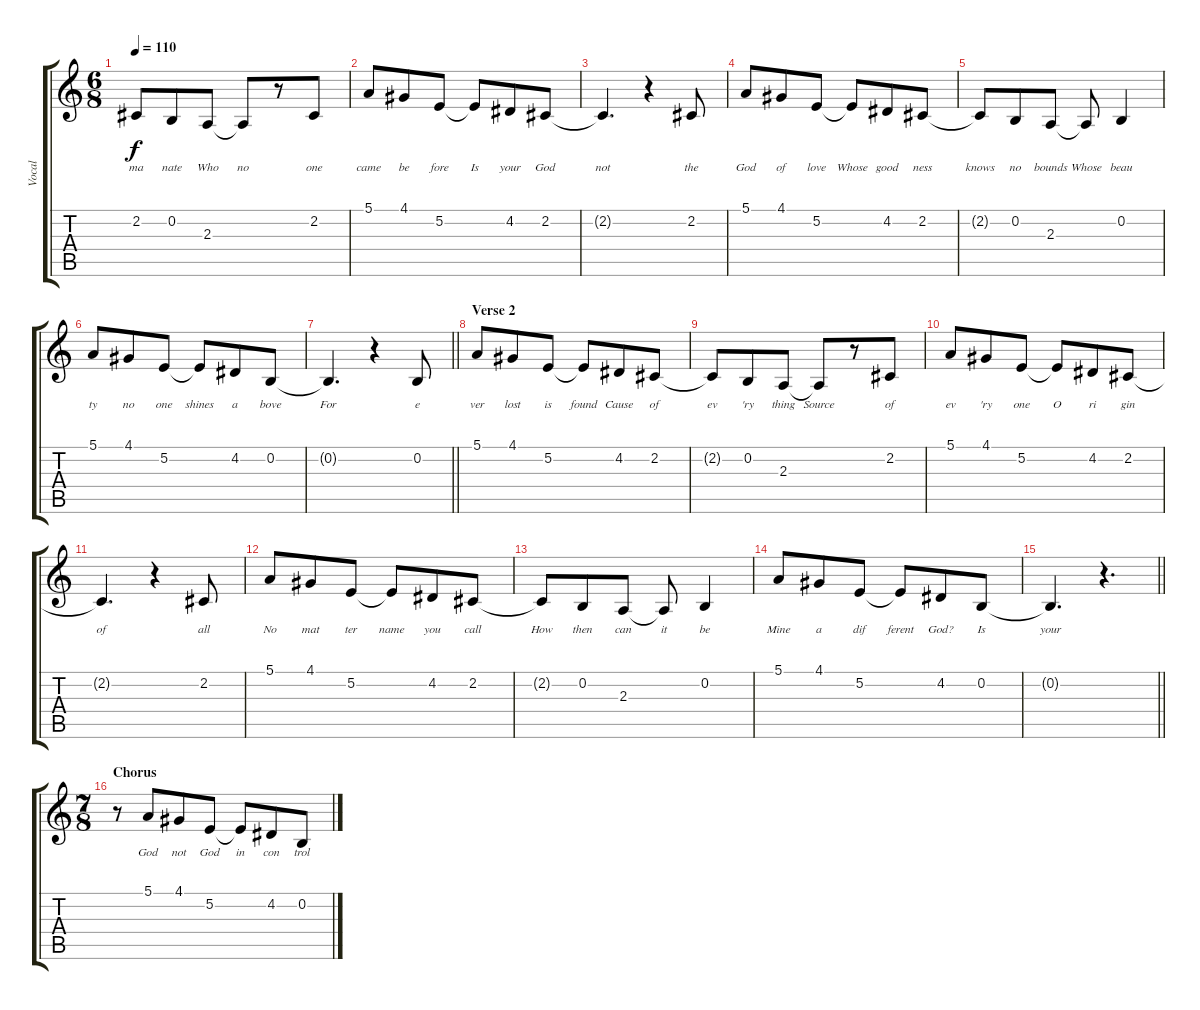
\track ("Vocal" "Vocal") {instrument acousticgrandpiano}
\staff {score tabs}
\tuning (E4 B3 G3 D3 A2 E2) {hide}
\ts (6 8)
\tempo 110
\clef g2
\ks c
2.2{t}.8{lyrics (0 "ma") lyrics (1 "") lyrics (2 "") lyrics (3 "") lyrics (4 "") dy f} 0.2.8{lyrics (0 "nate") lyrics (1 "") lyrics (2 "") lyrics (3 "") lyrics (4 "")} 2.3.8{lyrics (0 "Who") lyrics (1 "") lyrics (2 "") lyrics (3 "") lyrics (4 "")} 2.3{t}.8{lyrics (0 "no") lyrics (1 "") lyrics (2 "") lyrics (3 "") lyrics (4 "")} r.8 2.2.8{lyrics (0 "one") lyrics (1 "") lyrics (2 "") lyrics (3 "") lyrics (4 "")} |
5.1.8{lyrics (0 "came") lyrics (1 "") lyrics (2 "") lyrics (3 "") lyrics (4 "")} 4.1.8{lyrics (0 "be") lyrics (1 "") lyrics (2 "") lyrics (3 "") lyrics (4 "")} 5.2.8{lyrics (0 "fore") lyrics (1 "") lyrics (2 "") lyrics (3 "") lyrics (4 "")} 5.2{t}.8{lyrics (0 "Is") lyrics (1 "") lyrics (2 "") lyrics (3 "") lyrics (4 "")} 4.2.8{lyrics (0 "your") lyrics (1 "") lyrics (2 "") lyrics (3 "") lyrics (4 "")} 2.2.8{lyrics (0 "God") lyrics (1 "") lyrics (2 "") lyrics (3 "") lyrics (4 "")} |
2.2{t}.4{d lyrics (0 "not") lyrics (1 "") lyrics (2 "") lyrics (3 "") lyrics (4 "")} r.4 2.2.8{lyrics (0 "the") lyrics (1 "") lyrics (2 "") lyrics (3 "") lyrics (4 "")} |
5.1.8{lyrics (0 "God") lyrics (1 "") lyrics (2 "") lyrics (3 "") lyrics (4 "")} 4.1.8{lyrics (0 "of") lyrics (1 "") lyrics (2 "") lyrics (3 "") lyrics (4 "")} 5.2.8{lyrics (0 "love") lyrics (1 "") lyrics (2 "") lyrics (3 "") lyrics (4 "")} 5.2{t}.8{lyrics (0 "Whose") lyrics (1 "") lyrics (2 "") lyrics (3 "") lyrics (4 "")} 4.2.8{lyrics (0 "good") lyrics (1 "") lyrics (2 "") lyrics (3 "") lyrics (4 "")} 2.2.8{lyrics (0 "ness") lyrics (1 "") lyrics (2 "") lyrics (3 "") lyrics (4 "")} |
2.2{t}.8{lyrics (0 "knows") lyrics (1 "") lyrics (2 "") lyrics (3 "") lyrics (4 "")} 0.2.8{lyrics (0 "no") lyrics (1 "") lyrics (2 "") lyrics (3 "") lyrics (4 "")} 2.3.8{lyrics (0 "bounds") lyrics (1 "") lyrics (2 "") lyrics (3 "") lyrics (4 "")} 2.3{t}.8{lyrics (0 "Whose") lyrics (1 "") lyrics (2 "") lyrics (3 "") lyrics (4 "")} 0.2.4{lyrics (0 "beau") lyrics (1 "") lyrics (2 "") lyrics (3 "") lyrics (4 "")} |
5.1.8{lyrics (0 "ty") lyrics (1 "") lyrics (2 "") lyrics (3 "") lyrics (4 "")} 4.1.8{lyrics (0 "no") lyrics (1 "") lyrics (2 "") lyrics (3 "") lyrics (4 "")} 5.2.8{lyrics (0 "one") lyrics (1 "") lyrics (2 "") lyrics (3 "") lyrics (4 "")} 5.2{t}.8{lyrics (0 "shines") lyrics (1 "") lyrics (2 "") lyrics (3 "") lyrics (4 "")} 4.2.8{lyrics (0 "a") lyrics (1 "") lyrics (2 "") lyrics (3 "") lyrics (4 "")} 0.2.8{lyrics (0 "bove") lyrics (1 "") lyrics (2 "") lyrics (3 "") lyrics (4 "")} |
\barLineRight lightlight
0.2{t}.4{d lyrics (0 "For") lyrics (1 "") lyrics (2 "") lyrics (3 "") lyrics (4 "")} r.4 0.2.8{lyrics (0 "e") lyrics (1 "") lyrics (2 "") lyrics (3 "") lyrics (4 "")} |
\section ("" "Verse 2")
5.1.8{lyrics (0 "ver") lyrics (1 "") lyrics (2 "") lyrics (3 "") lyrics (4 "")} 4.1.8{lyrics (0 "lost") lyrics (1 "") lyrics (2 "") lyrics (3 "") lyrics (4 "")} 5.2.8{lyrics (0 "is") lyrics (1 "") lyrics (2 "") lyrics (3 "") lyrics (4 "")} 5.2{t}.8{lyrics (0 "found") lyrics (1 "") lyrics (2 "") lyrics (3 "") lyrics (4 "")} 4.2.8{lyrics (0 "Cause") lyrics (1 "") lyrics (2 "") lyrics (3 "") lyrics (4 "")} 2.2.8{lyrics (0 "of") lyrics (1 "") lyrics (2 "") lyrics (3 "") lyrics (4 "")} |
2.2{t}.8{lyrics (0 "ev") lyrics (1 "") lyrics (2 "") lyrics (3 "") lyrics (4 "")} 0.2.8{lyrics (0 "'ry") lyrics (1 "") lyrics (2 "") lyrics (3 "") lyrics (4 "")} 2.3.8{lyrics (0 "thing") lyrics (1 "") lyrics (2 "") lyrics (3 "") lyrics (4 "")} 2.3{t}.8{lyrics (0 "Source") lyrics (1 "") lyrics (2 "") lyrics (3 "") lyrics (4 "")} r.8 2.2.8{lyrics (0 "of") lyrics (1 "") lyrics (2 "") lyrics (3 "") lyrics (4 "")} |
5.1.8{lyrics (0 "ev") lyrics (1 "") lyrics (2 "") lyrics (3 "") lyrics (4 "")} 4.1.8{lyrics (0 "'ry") lyrics (1 "") lyrics (2 "") lyrics (3 "") lyrics (4 "")} 5.2.8{lyrics (0 "one") lyrics (1 "") lyrics (2 "") lyrics (3 "") lyrics (4 "")} 5.2{t}.8{lyrics (0 "O") lyrics (1 "") lyrics (2 "") lyrics (3 "") lyrics (4 "")} 4.2.8{lyrics (0 "ri") lyrics (1 "") lyrics (2 "") lyrics (3 "") lyrics (4 "")} 2.2.8{lyrics (0 "gin") lyrics (1 "") lyrics (2 "") lyrics (3 "") lyrics (4 "")} |
2.2{t}.4{d lyrics (0 "of") lyrics (1 "") lyrics (2 "") lyrics (3 "") lyrics (4 "")} r.4 2.2.8{lyrics (0 "all") lyrics (1 "") lyrics (2 "") lyrics (3 "") lyrics (4 "")} |
5.1.8{lyrics (0 "No") lyrics (1 "") lyrics (2 "") lyrics (3 "") lyrics (4 "")} 4.1.8{lyrics (0 "mat") lyrics (1 "") lyrics (2 "") lyrics (3 "") lyrics (4 "")} 5.2.8{lyrics (0 "ter") lyrics (1 "") lyrics (2 "") lyrics (3 "") lyrics (4 "")} 5.2{t}.8{lyrics (0 "name") lyrics (1 "") lyrics (2 "") lyrics (3 "") lyrics (4 "")} 4.2.8{lyrics (0 "you") lyrics (1 "") lyrics (2 "") lyrics (3 "") lyrics (4 "")} 2.2.8{lyrics (0 "call") lyrics (1 "") lyrics (2 "") lyrics (3 "") lyrics (4 "")} |
2.2{t}.8{lyrics (0 "How") lyrics (1 "") lyrics (2 "") lyrics (3 "") lyrics (4 "")} 0.2.8{lyrics (0 "then") lyrics (1 "") lyrics (2 "") lyrics (3 "") lyrics (4 "")} 2.3.8{lyrics (0 "can") lyrics (1 "") lyrics (2 "") lyrics (3 "") lyrics (4 "")} 2.3{t}.8{lyrics (0 "it") lyrics (1 "") lyrics (2 "") lyrics (3 "") lyrics (4 "")} 0.2.4{lyrics (0 "be") lyrics (1 "") lyrics (2 "") lyrics (3 "") lyrics (4 "")} |
5.1.8{lyrics (0 "Mine") lyrics (1 "") lyrics (2 "") lyrics (3 "") lyrics (4 "")} 4.1.8{lyrics (0 "a") lyrics (1 "") lyrics (2 "") lyrics (3 "") lyrics (4 "")} 5.2.8{lyrics (0 "dif") lyrics (1 "") lyrics (2 "") lyrics (3 "") lyrics (4 "")} 5.2{t}.8{lyrics (0 "ferent") lyrics (1 "") lyrics (2 "") lyrics (3 "") lyrics (4 "")} 4.2.8{lyrics (0 "God?") lyrics (1 "") lyrics (2 "") lyrics (3 "") lyrics (4 "")} 0.2.8{lyrics (0 "Is") lyrics (1 "") lyrics (2 "") lyrics (3 "") lyrics (4 "")} |
\barLineRight lightlight
0.2{t}.4{d lyrics (0 "your") lyrics (1 "") lyrics (2 "") lyrics (3 "") lyrics (4 "")} r.4{d} |
\ts (7 8)
\section ("" "Chorus")
r.8 5.1.8{lyrics (0 "God") lyrics (1 "") lyrics (2 "") lyrics (3 "") lyrics (4 "")} 4.1.8{lyrics (0 "not") lyrics (1 "") lyrics (2 "") lyrics (3 "") lyrics (4 "")} 5.2.8{lyrics (0 "God") lyrics (1 "") lyrics (2 "") lyrics (3 "") lyrics (4 "")} 5.2{t}.8{lyrics (0 "in") lyrics (1 "") lyrics (2 "") lyrics (3 "") lyrics (4 "")} 4.2.8{lyrics (0 "con") lyrics (1 "") lyrics (2 "") lyrics (3 "") lyrics (4 "")} 0.2.8{lyrics (0 "trol") lyrics (1 "") lyrics (2 "") lyrics (3 "") lyrics (4 "")}
